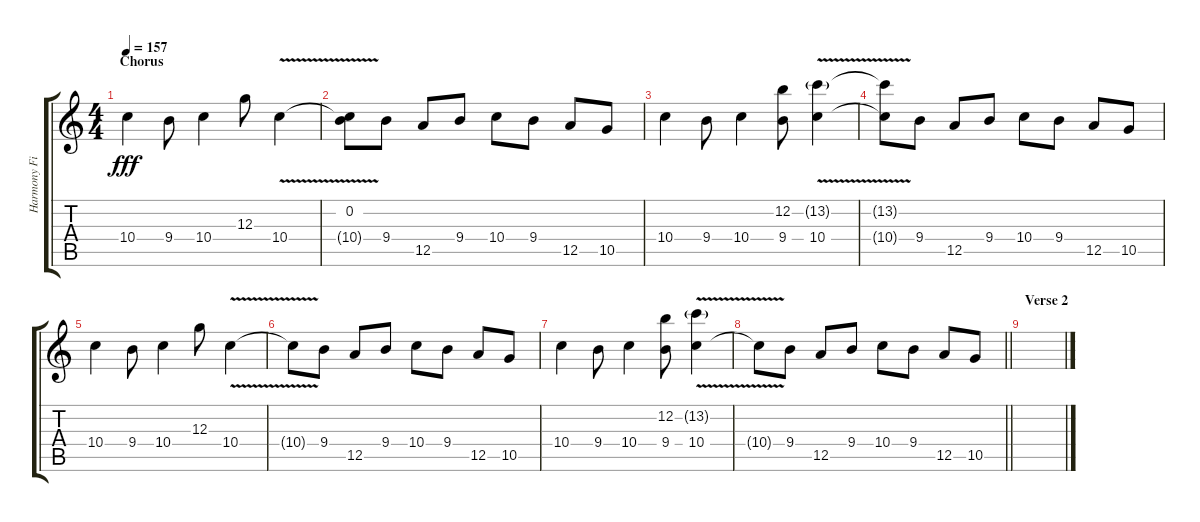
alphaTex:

\track ("Harmony Fills" "Harmony Fi") {instrument distortionguitar}
\staff {score tabs}
\tuning (E4 B3 G3 D3 A2 D2) {hide}
\ts (4 4)
\section ("" "Chorus")
\tempo 157
\clef g2
\ks c
10.4.4{dy fff volume 13 balance 0} 9.4.8 10.4.4 12.3.8 10.4{v}.4 |
(0.2 10.4{t}).8 9.4.8 12.5.8 9.4.8 10.4.8 9.4.8 12.5.8 10.5.8 |
10.4.4 9.4.8 10.4.4 (12.2 9.4).8 (13.2{g} 10.4{v}).4 |
(13.2{t} 10.4{t}).8 9.4.8 12.5.8 9.4.8 10.4.8 9.4.8 12.5.8 10.5.8 |
10.4.4 9.4.8 10.4.4 12.3.8 10.4{v}.4 |
10.4{t}.8 9.4.8 12.5.8 9.4.8 10.4.8 9.4.8 12.5.8 10.5.8 |
10.4.4 9.4.8 10.4.4 (12.2 9.4).8 (13.2{g} 10.4{v}).4 |
\barLineRight lightlight
10.4{t}.8 9.4.8 12.5.8 9.4.8 10.4.8 9.4.8 12.5.8 10.5.8 |
\section ("" "Verse 2")
